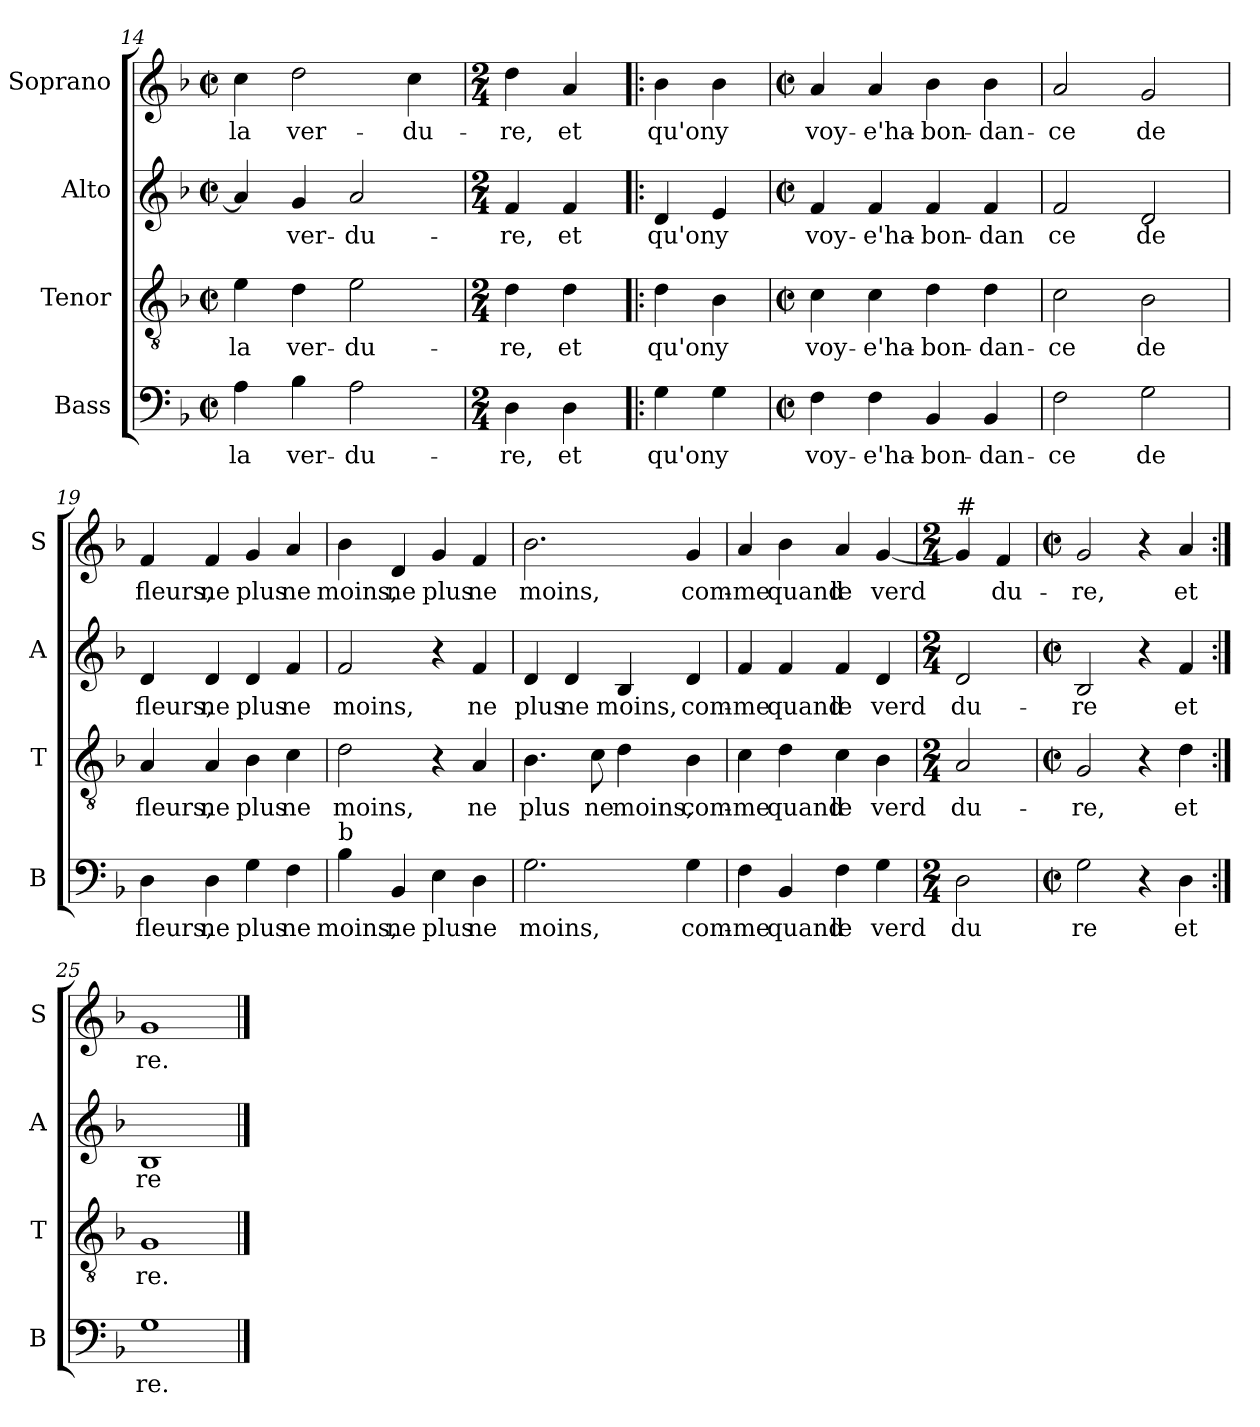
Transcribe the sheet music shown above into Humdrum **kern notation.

**kern	**text	**kern	**text	**kern	**text	**kern	**text
*part4	*part4	*part3	*part3	*part2	*part2	*part1	*part1
*staff4	*staff4	*staff3	*staff3	*staff2	*staff2	*staff1	*staff1
*I"Bass	*	*I"Tenor	*	*I"Alto	*	*I"Soprano	*
*I'B	*	*I'T	*	*I'A	*	*I'S	*
*clefF4	*	*clefGv2	*	*clefG2	*	*clefG2	*
*k[b-]	*	*k[b-]	*	*k[b-]	*	*k[b-]	*
*F:	*	*F:	*	*F:	*	*F:	*
*M2/2	*	*M2/2	*	*M2/2	*	*M2/2	*
*met(c|)	*	*met(c|)	*	*met(c|)	*	*met(c|)	*
=14	=14	=14	=14	=14	=14	=14	=14
!	!LO:LY:b	!	!LO:LY:b	!	!	!	!LO:LY:b
4A\	la	4e\	la	4a/]	.	4cc\	la
!	!LO:LY:b	!	!LO:LY:b	!	!LO:LY:b	!	!LO:LY:b
4B-\	ver-	4d\	ver-	4g/	ver-	2dd\	ver-
!	!LO:LY:b	!	!LO:LY:b	!	!LO:LY:b	!	!
2A\	-du-	2e\	-du-	2a/	-du-	.	.
!	!	!	!	!	!	!	!LO:LY:b
.	.	.	.	.	.	4cc\	-du-
!!LO:LB:g=z
=15	=15	=15	=15	=15	=15	=15	=15
*M2/4	*	*M2/4	*	*M2/4	*	*M2/4	*
!	!LO:LY:b	!	!LO:LY:b	!	!LO:LY:b	!	!LO:LY:b
4D\	-re,	4d\	-re,	4f/	-re,	4dd\	-re,
!	!LO:LY:b	!	!LO:LY:b	!	!LO:LY:b	!	!LO:LY:b
4D\	et	4d\	et	4f/	et	4a/	et
=16!|:	=16!|:	=16!|:	=16!|:	=16!|:	=16!|:	=16!|:	=16!|:
!	!LO:LY:b	!	!LO:LY:b	!	!LO:LY:b	!	!LO:LY:b
4G\	qu'on	4d\	qu'on	4d/	qu'on	4b-\	qu'on
!	!LO:LY:b	!	!LO:LY:b	!	!LO:LY:b	!	!LO:LY:b
4G\	y	4B-\	y	4e/	y	4b-\	y
=17	=17	=17	=17	=17	=17	=17	=17
*M2/2	*	*M2/2	*	*M2/2	*	*M2/2	*
*met(c|)	*	*met(c|)	*	*met(c|)	*	*met(c|)	*
!	!LO:LY:b	!	!LO:LY:b	!	!LO:LY:b	!	!LO:LY:b
4F\	voy-	4c\	voy-	4f/	voy-	4a/	voy-
!	!LO:LY:b	!	!LO:LY:b	!	!LO:LY:b	!	!LO:LY:b
4F\	-e'ha-	4c\	-e'ha-	4f/	-e'ha-	4a/	-e'ha-
!	!LO:LY:b	!	!LO:LY:b	!	!LO:LY:b	!	!LO:LY:b
4BB-/	-bon-	4d\	-bon-	4f/	-bon-	4b-\	-bon-
!	!LO:LY:b	!	!LO:LY:b	!	!LO:LY:b	!	!LO:LY:b
4BB-/	-dan-	4d\	-dan-	4f/	-dan	4b-\	-dan-
=18	=18	=18	=18	=18	=18	=18	=18
!	!LO:LY:b	!	!LO:LY:b	!	!LO:LY:b	!	!LO:LY:b
2F\	-ce	2c\	-ce	2f/	ce	2a/	-ce
!	!LO:LY:b	!	!LO:LY:b	!	!LO:LY:b	!	!LO:LY:b
2G\	de	2B-\	de	2d/	de	2g/	de
=19	=19	=19	=19	=19	=19	=19	=19
!	!LO:LY:b	!	!LO:LY:b	!	!LO:LY:b	!	!LO:LY:b
4D\	fleurs,	4A/	fleurs,	4d/	fleurs,	4f/	fleurs,
!	!LO:LY:b	!	!LO:LY:b	!	!LO:LY:b	!	!LO:LY:b
4D\	ne	4A/	ne	4d/	ne	4f/	ne
!	!LO:LY:b	!	!LO:LY:b	!	!LO:LY:b	!	!LO:LY:b
4G\	plus	4B-\	plus	4d/	plus	4g/	plus
!	!LO:LY:b	!	!LO:LY:b	!	!LO:LY:b	!	!LO:LY:b
4F\	ne	4c\	ne	4f/	ne	4a/	ne
=20	=20	=20	=20	=20	=20	=20	=20
!LO:TX:a:t=b	!	!	!	!	!	!	!
!	!LO:LY:b	!	!LO:LY:b	!	!LO:LY:b	!	!LO:LY:b
4B-\	moins,	2d\	moins,	2f/	moins,	4b-\	moins,
!	!LO:LY:b	!	!	!	!	!	!LO:LY:b
4BB-/	ne	.	.	.	.	4d/	ne
!	!LO:LY:b	!	!	!	!	!	!LO:LY:b
4E\	plus	4r	.	4r	.	4g/	plus
!	!LO:LY:b	!	!LO:LY:b	!	!LO:LY:b	!	!LO:LY:b
4D\	ne	4A/	ne	4f/	ne	4f/	ne
!!LO:LB:g=z
=21	=21	=21	=21	=21	=21	=21	=21
!	!LO:LY:b	!	!LO:LY:b	!	!LO:LY:b	!	!LO:LY:b
2.G\	moins,	4.B-\	plus	4d/	plus	2.b-\	moins,
!	!	!	!	!	!LO:LY:b	!	!
.	.	.	.	4d/	ne	.	.
!	!	!	!LO:LY:b	!	!	!	!
.	.	8c\	ne	.	.	.	.
!	!	!	!LO:LY:b	!	!LO:LY:b	!	!
.	.	4d\	moins,	4B-/	moins,	.	.
!	!LO:LY:b	!	!LO:LY:b	!	!LO:LY:b	!	!LO:LY:b
4G\	com-	4B-\	com-	4d/	com-	4g/	com-
=22	=22	=22	=22	=22	=22	=22	=22
!	!LO:LY:b	!	!LO:LY:b	!	!LO:LY:b	!	!LO:LY:b
4F\	-me	4c\	-me	4f/	-me	4a/	-me
!	!LO:LY:b	!	!LO:LY:b	!	!LO:LY:b	!	!LO:LY:b
4BB-/	quand	4d\	quand	4f/	quand	4b-\	quand
!	!LO:LY:b	!	!LO:LY:b	!	!LO:LY:b	!	!LO:LY:b
4F\	le	4c\	le	4f/	le	4a/	le
!	!LO:LY:b	!	!LO:LY:b	!	!LO:LY:b	!	!LO:LY:b
4G\	verd	4B-\	verd	4d/	verd	[4g/	verd
=23	=23	=23	=23	=23	=23	=23	=23
*M2/4	*	*M2/4	*	*M2/4	*	*M2/4	*
!	!	!	!	!	!	!LO:TX:a:t=#	!
!	!LO:LY:b	!	!LO:LY:b	!	!LO:LY:b	!	!
2D\	du	2A/	du-	2d/	du-	4g/]	.
!	!	!	!	!	!	!	!LO:LY:b
.	.	.	.	.	.	4f/	du-
=24	=24	=24	=24	=24	=24	=24	=24
*M2/2	*	*M2/2	*	*M2/2	*	*M2/2	*
*met(c|)	*	*met(c|)	*	*met(c|)	*	*met(c|)	*
!	!LO:LY:b	!	!LO:LY:b	!	!LO:LY:b	!	!LO:LY:b
2G\	re	2G/	-re,	2B-/	-re	2g/	-re,
4r	.	4r	.	4r	.	4r	.
!	!LO:LY:b	!	!LO:LY:b	!	!LO:LY:b	!	!LO:LY:b
4D\	et	4d\	et	4f/	et	4a/	et
=25:|!	=25:|!	=25:|!	=25:|!	=25:|!	=25:|!	=25:|!	=25:|!
!	!LO:LY:b	!	!LO:LY:b	!	!LO:LY:b	!	!LO:LY:b
1G	re.	1G	re.	1B-	re	1g	re.
==	==	==	==	==	==	==	==
*-	*-	*-	*-	*-	*-	*-	*-
